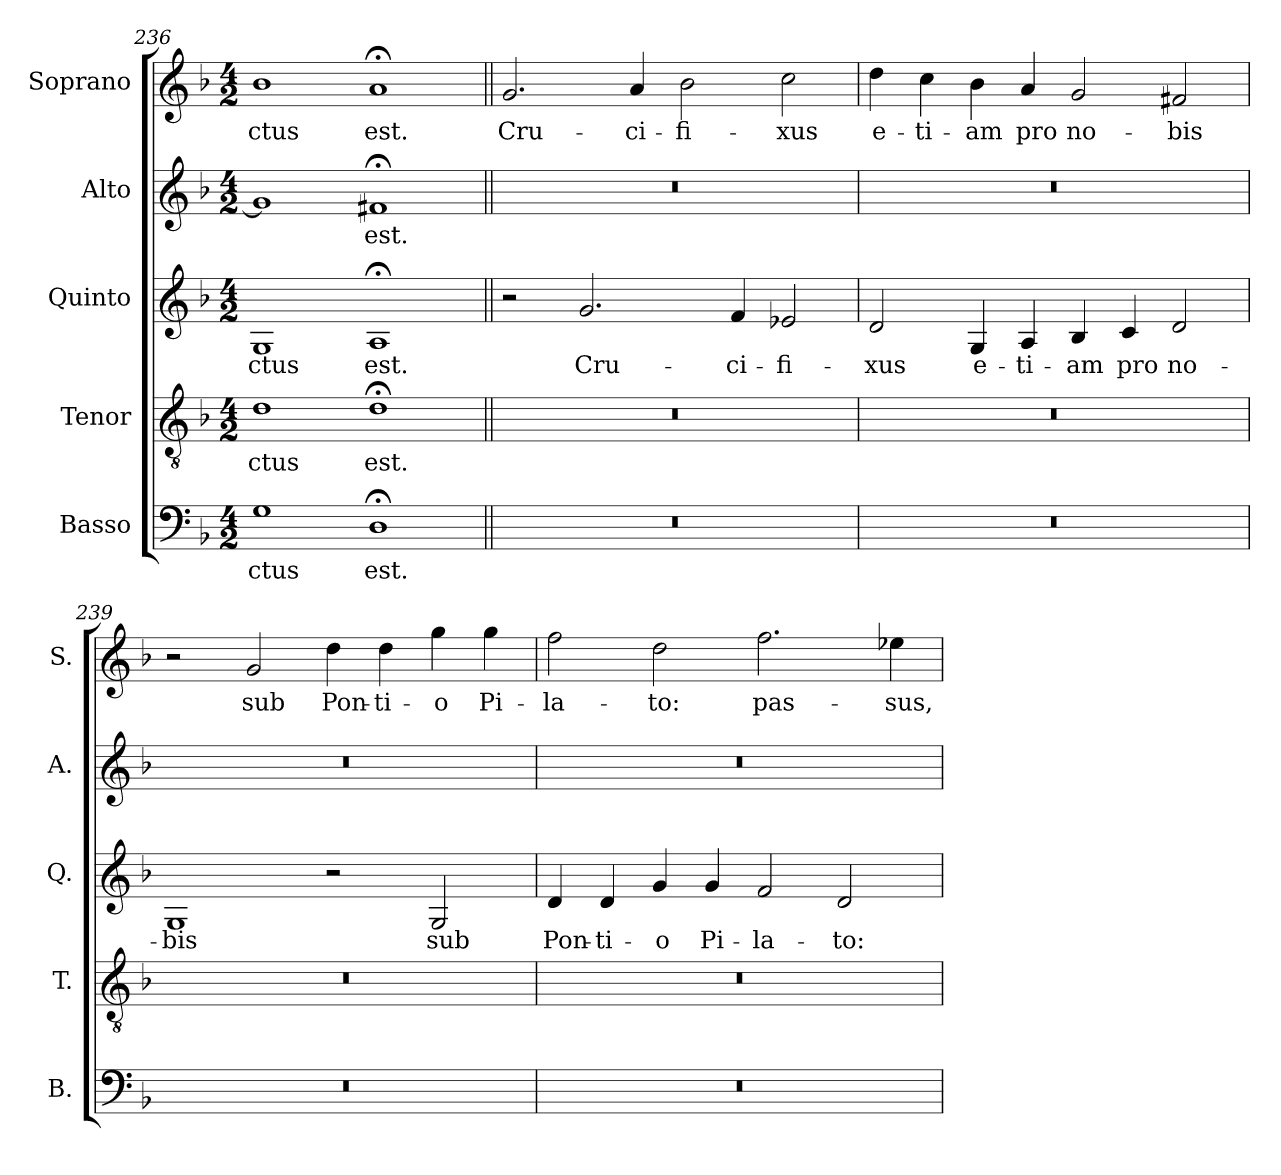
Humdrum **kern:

**kern	**text	**kern	**text	**kern	**text	**kern	**text	**kern	**text
*part5	*part5	*part4	*part4	*part3	*part3	*part2	*part2	*part1	*part1
*staff5	*staff5	*staff4	*staff4	*staff3	*staff3	*staff2	*staff2	*staff1	*staff1
*I"Basso	*	*I"Tenor	*	*I"Quinto	*	*I"Alto	*	*I"Soprano	*
*I'B.	*	*I'T.	*	*I'Q.	*	*I'A.	*	*I'S.	*
*clefF4	*	*clefGv2	*	*clefG2	*	*clefG2	*	*clefG2	*
*	*	*ITrd7c12	*	*	*	*	*	*	*
*k[b-]	*	*k[b-]	*	*k[b-]	*	*k[b-]	*	*k[b-]	*
*F:	*	*F:	*	*F:	*	*F:	*	*F:	*
*M4/2	*	*M4/2	*	*M4/2	*	*M4/2	*	*M4/2	*
=236	=236	=236	=236	=236	=236	=236	=236	=236	=236
!	!LO:LY:b:color=#000000	!	!	!	!	!	!	!	!
!	!	!	!LO:LY:b:color=#000000	!	!	!	!	!	!
!	!	!	!	!	!LO:LY:b:color=#000000	!	!	!	!
!	!	!	!	!	!	!	!	!	!LO:LY:b:color=#000000
1Gi	-ctus	1Di	-ctus	1Gi	-ctus	1gi]	.	1b-i	-ctus
!	!LO:LY:b:color=#000000	!	!	!	!	!	!	!	!
!	!	!	!LO:LY:b:color=#000000	!	!	!	!	!	!
!	!	!	!	!	!LO:LY:b:color=#000000	!	!	!	!
!	!	!	!	!	!	!	!LO:LY:b:color=#000000	!	!
!	!	!	!	!	!	!	!	!	!LO:LY:b:color=#000000
1D;i	est.	1D;i	est.	1A;i	est.	1f#X;i	est.	1a;i	est.
!!LO:LB:g=z
=237||	=237||	=237||	=237||	=237||	=237||	=237||	=237||	=237||	=237||
!LO:N:vis=1	!	!LO:N:vis=1	!	!	!	!LO:N:vis=1	!	!	!
!	!	!	!	!	!	!	!	!	!LO:LY:b:color=#000000
0r	.	0r	.	2r	.	0r	.	2.gi/	Cru-
!	!	!	!	!	!LO:LY:b:color=#000000	!	!	!	!
.	.	.	.	2.gi/	Cru-	.	.	.	.
!	!	!	!	!	!	!	!	!	!LO:LY:b:color=#000000
.	.	.	.	.	.	.	.	4ai/	-ci-
!	!	!	!	!	!	!	!	!	!LO:LY:b:color=#000000
.	.	.	.	.	.	.	.	2b-i\	-fi-
!	!	!	!	!	!LO:LY:b:color=#000000	!	!	!	!
.	.	.	.	4fi/	-ci-	.	.	.	.
!	!	!	!	!	!LO:LY:b:color=#000000	!	!	!	!
!	!	!	!	!	!	!	!	!	!LO:LY:b:color=#000000
.	.	.	.	2e-Xi/	-fi-	.	.	2cci\	-xus
=238	=238	=238	=238	=238	=238	=238	=238	=238	=238
!LO:N:vis=1	!	!LO:N:vis=1	!	!	!	!	!	!	!
!	!	!	!	!	!LO:LY:b:color=#000000	!LO:N:vis=1	!	!	!
!	!	!	!	!	!	!	!	!	!LO:LY:b:color=#000000
0r	.	0r	.	2di/	-xus	0r	.	4ddi\	e-
!	!	!	!	!	!	!	!	!	!LO:LY:b:color=#000000
.	.	.	.	.	.	.	.	4cci\	-ti-
!	!	!	!	!	!LO:LY:b:color=#000000	!	!	!	!
!	!	!	!	!	!	!	!	!	!LO:LY:b:color=#000000
.	.	.	.	4Gi/	e-	.	.	4b-i\	-am
!	!	!	!	!	!LO:LY:b:color=#000000	!	!	!	!
!	!	!	!	!	!	!	!	!	!LO:LY:b:color=#000000
.	.	.	.	4Ai/	-ti-	.	.	4ai/	pro
!	!	!	!	!	!LO:LY:b:color=#000000	!	!	!	!
!	!	!	!	!	!	!	!	!	!LO:LY:b:color=#000000
.	.	.	.	4B-i/	-am	.	.	2gi/	no-
!	!	!	!	!	!LO:LY:b:color=#000000	!	!	!	!
.	.	.	.	4ci/	pro	.	.	.	.
!	!	!	!	!	!LO:LY:b:color=#000000	!	!	!	!
!	!	!	!	!	!	!	!	!	!LO:LY:b:color=#000000
.	.	.	.	2di/	no-	.	.	2f#Xi/	-bis
=239	=239	=239	=239	=239	=239	=239	=239	=239	=239
!LO:N:vis=1	!	!LO:N:vis=1	!	!	!	!	!	!	!
!	!	!	!	!	!LO:LY:b:color=#000000	!LO:N:vis=1	!	!	!
0r	.	0r	.	1Gi	-bis	0r	.	2r	.
!	!	!	!	!	!	!	!	!	!LO:LY:b:color=#000000
.	.	.	.	.	.	.	.	2gi/	sub
!	!	!	!	!	!	!	!	!	!LO:LY:b:color=#000000
.	.	.	.	2r	.	.	.	4ddi\	Pon-
!	!	!	!	!	!	!	!	!	!LO:LY:b:color=#000000
.	.	.	.	.	.	.	.	4ddi\	-ti-
!	!	!	!	!	!LO:LY:b:color=#000000	!	!	!	!
!	!	!	!	!	!	!	!	!	!LO:LY:b:color=#000000
.	.	.	.	2Gi/	sub	.	.	4ggi\	-o
!	!	!	!	!	!	!	!	!	!LO:LY:b:color=#000000
.	.	.	.	.	.	.	.	4ggi\	Pi-
=240	=240	=240	=240	=240	=240	=240	=240	=240	=240
!LO:N:vis=1	!	!LO:N:vis=1	!	!	!	!	!	!	!
!	!	!	!	!	!LO:LY:b:color=#000000	!LO:N:vis=1	!	!	!
!	!	!	!	!	!	!	!	!	!LO:LY:b:color=#000000
0r	.	0r	.	4di/	Pon-	0r	.	2ffi\	-la-
!	!	!	!	!	!LO:LY:b:color=#000000	!	!	!	!
.	.	.	.	4di/	-ti-	.	.	.	.
!	!	!	!	!	!LO:LY:b:color=#000000	!	!	!	!
!	!	!	!	!	!	!	!	!	!LO:LY:b:color=#000000
.	.	.	.	4gi/	-o	.	.	2ddi\	-to:
!	!	!	!	!	!LO:LY:b:color=#000000	!	!	!	!
.	.	.	.	4gi/	Pi-	.	.	.	.
!	!	!	!	!	!LO:LY:b:color=#000000	!	!	!	!
!	!	!	!	!	!	!	!	!	!LO:LY:b:color=#000000
.	.	.	.	2fi/	-la-	.	.	2.ffi\	pas-
!	!	!	!	!	!LO:LY:b:color=#000000	!	!	!	!
.	.	.	.	2di/	-to:	.	.	.	.
!	!	!	!	!	!	!	!	!	!LO:LY:b:color=#000000
.	.	.	.	.	.	.	.	4ee-Xi\	-sus,
=	=	=	=	=	=	=	=	=	=
*-	*-	*-	*-	*-	*-	*-	*-	*-	*-
